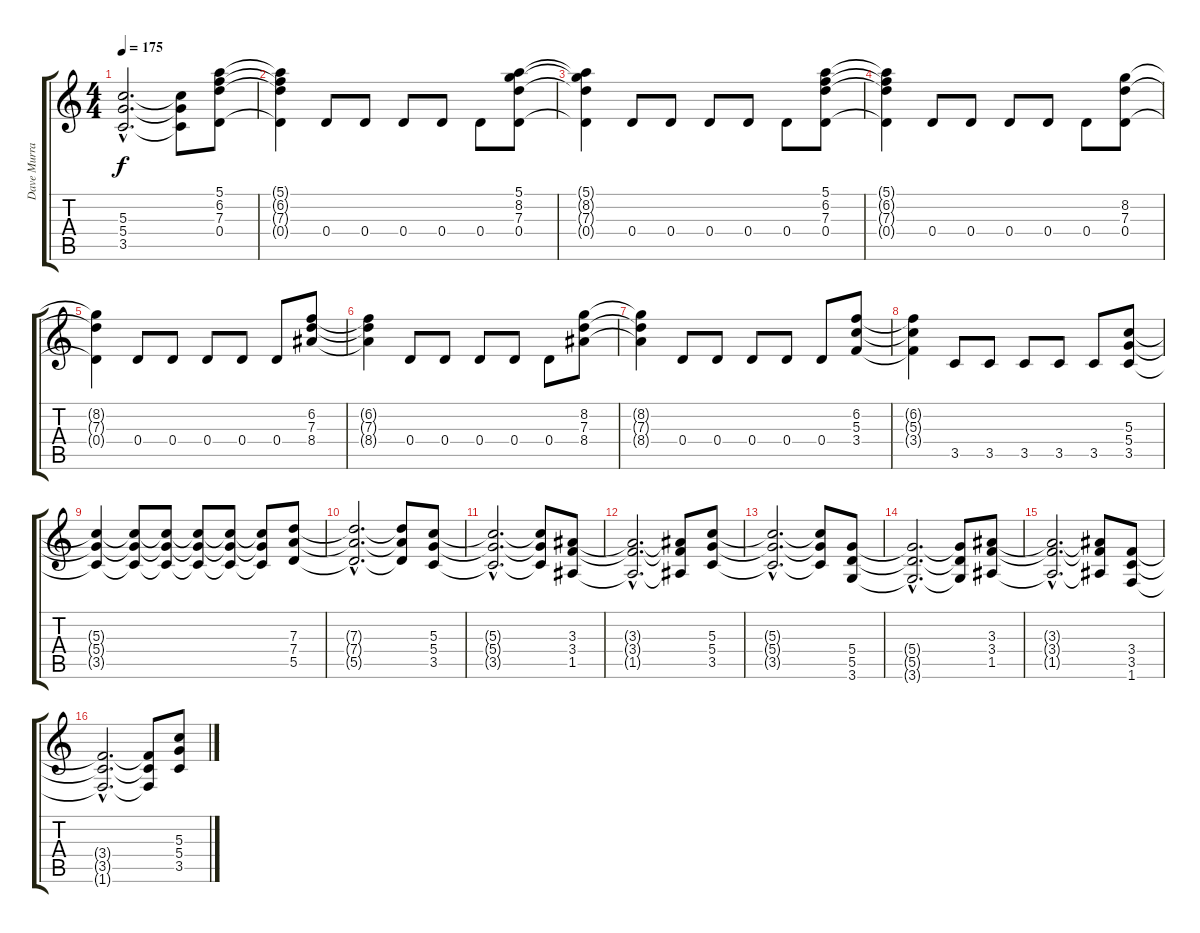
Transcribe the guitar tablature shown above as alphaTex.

\track ("Dave Murray" "Dave Murra") {instrument distortionguitar}
\staff {score tabs}
\tuning (E4 B3 G3 D3 A2 E2) {hide}
\ts (4 4)
\tempo 175
\clef g2
\ks c
(5.3{hac t} 5.4{hac t} 3.5{hac t}).2{d dy f} (5.3{t} 5.4{t} 3.5{t}).8 (5.1 6.2 7.3 0.4).8 |
(5.1{t} 6.2{t} 7.3{t} 0.4{t}).4 0.4.8 0.4.8 0.4.8 0.4.8 0.4.8 (5.1 8.2 7.3 0.4).8 |
(5.1{t} 8.2{t} 7.3{t} 0.4{t}).4 0.4.8 0.4.8 0.4.8 0.4.8 0.4.8 (5.1 6.2 7.3 0.4).8 |
(5.1{t} 6.2{t} 7.3{t} 0.4{t}).4 0.4.8 0.4.8 0.4.8 0.4.8 0.4.8 (8.2 7.3 0.4).8 |
(8.2{t} 7.3{t} 0.4{t}).4 0.4.8 0.4.8 0.4.8 0.4.8 0.4.8 (6.2 7.3 8.4).8 |
(6.2{t} 7.3{t} 8.4{t}).4 0.4.8 0.4.8 0.4.8 0.4.8 0.4.8 (8.2 7.3 8.4).8 |
(8.2{t} 7.3{t} 8.4{t}).4 0.4.8 0.4.8 0.4.8 0.4.8 0.4.8 (6.2 5.3 3.4).8 |
(6.2{t} 5.3{t} 3.4{t}).4 3.5.8 3.5.8 3.5.8 3.5.8 3.5.8 (5.3 5.4 3.5).8 |
(5.3{t} 5.4{t} 3.5{t}).4 (5.3{t} 5.4{t} 3.5{t}).8 (5.3{t} 5.4{t} 3.5{t}).8 (5.3{t} 5.4{t} 3.5{t}).8 (5.3{t} 5.4{t} 3.5{t}).8 (5.3{t} 5.4{t} 3.5{t}).8 (7.3 7.4 5.5).8 |
(7.3{hac t} 7.4{hac t} 5.5{hac t}).2{d} (7.3{t} 7.4{t} 5.5{t}).8 (5.3 5.4 3.5).8 |
(5.3{hac t} 5.4{hac t} 3.5{hac t}).2{d} (5.3{t} 5.4{t} 3.5{t}).8 (3.3 3.4 1.5).8 |
(3.3{hac t} 3.4{hac t} 1.5{hac t}).2{d} (3.3{t} 3.4{t} 1.5{t}).8 (5.3 5.4 3.5).8 |
(5.3{hac t} 5.4{hac t} 3.5{hac t}).2{d} (5.3{t} 5.4{t} 3.5{t}).8 (5.4 5.5 3.6).8 |
(5.4{hac t} 5.5{hac t} 3.6{hac t}).2{d} (5.4{t} 5.5{t} 3.6{t}).8 (3.3 3.4 1.5).8 |
(3.3{hac t} 3.4{hac t} 1.5{hac t}).2{d} (3.3{t} 3.4{t} 1.5{t}).8 (3.4 3.5 1.6).8 |
(3.4{hac t} 3.5{hac t} 1.6{hac t}).2{d} (3.4{t} 3.5{t} 1.6{t}).8 (5.3 5.4 3.5).8
